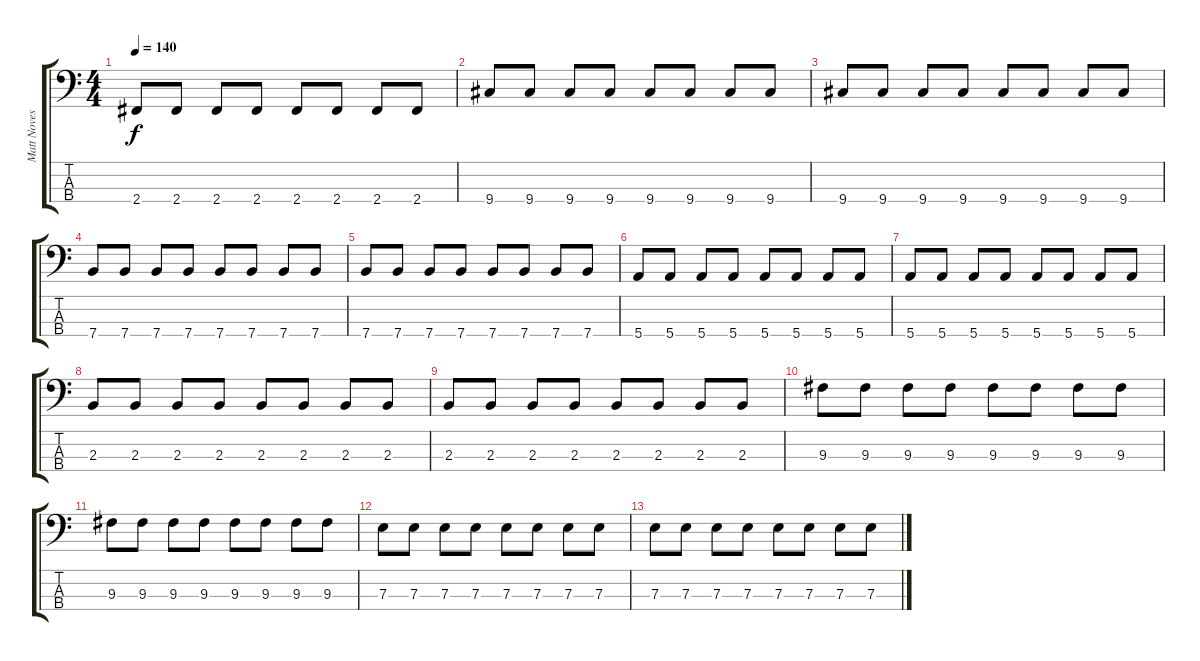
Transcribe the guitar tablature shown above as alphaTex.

\track ("Matt Noveskey" "Matt Noves") {instrument electricbasspick}
\staff {score tabs}
\tuning (G2 D2 A1 E1) {hide}
\ts (4 4)
\tempo 140
\clef f4
\ks c
2.4.8{dy f} 2.4.8 2.4.8 2.4.8 2.4.8 2.4.8 2.4.8 2.4.8 |
9.4.8 9.4.8 9.4.8 9.4.8 9.4.8 9.4.8 9.4.8 9.4.8 |
9.4.8 9.4.8 9.4.8 9.4.8 9.4.8 9.4.8 9.4.8 9.4.8 |
7.4.8 7.4.8 7.4.8 7.4.8 7.4.8 7.4.8 7.4.8 7.4.8 |
7.4.8 7.4.8 7.4.8 7.4.8 7.4.8 7.4.8 7.4.8 7.4.8 |
5.4.8 5.4.8 5.4.8 5.4.8 5.4.8 5.4.8 5.4.8 5.4.8 |
5.4.8 5.4.8 5.4.8 5.4.8 5.4.8 5.4.8 5.4.8 5.4.8 |
2.3.8 2.3.8 2.3.8 2.3.8 2.3.8 2.3.8 2.3.8 2.3.8 |
2.3.8 2.3.8 2.3.8 2.3.8 2.3.8 2.3.8 2.3.8 2.3.8 |
9.3.8 9.3.8 9.3.8 9.3.8 9.3.8 9.3.8 9.3.8 9.3.8 |
9.3.8 9.3.8 9.3.8 9.3.8 9.3.8 9.3.8 9.3.8 9.3.8 |
7.3.8 7.3.8 7.3.8 7.3.8 7.3.8 7.3.8 7.3.8 7.3.8 |
7.3.8 7.3.8 7.3.8 7.3.8 7.3.8 7.3.8 7.3.8 7.3.8
